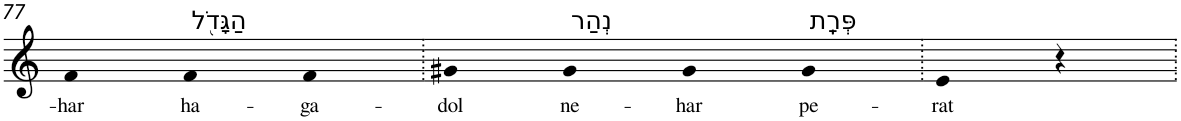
**kern	**text
*part1	*part1
*staff1	*staff1
*I"Piano	*
*I'Pno	*
!!LO:PB:g=z
*clefG2	*
*k[]	*
=77	=77
!	!LO:LY:b
4f	-har
!LO:TX:a:t=הַגָּדֹ֖ל	!
!	!LO:LY:b
4f	ha-
!	!LO:LY:b
4f	-ga-
=78.	=78.
!	!LO:LY:b
4g#X	-dol
!LO:TX:a:t=נְהַר	!
!	!LO:LY:b
4g#	ne-
!	!LO:LY:b
4g#	-har
!LO:TX:a:t=פְּרָֽת	!
!	!LO:LY:b
4g#	pe-
=79.	=79.
!	!LO:LY:b
4e	-rat
4r	.
=.	=.
*-	*-
